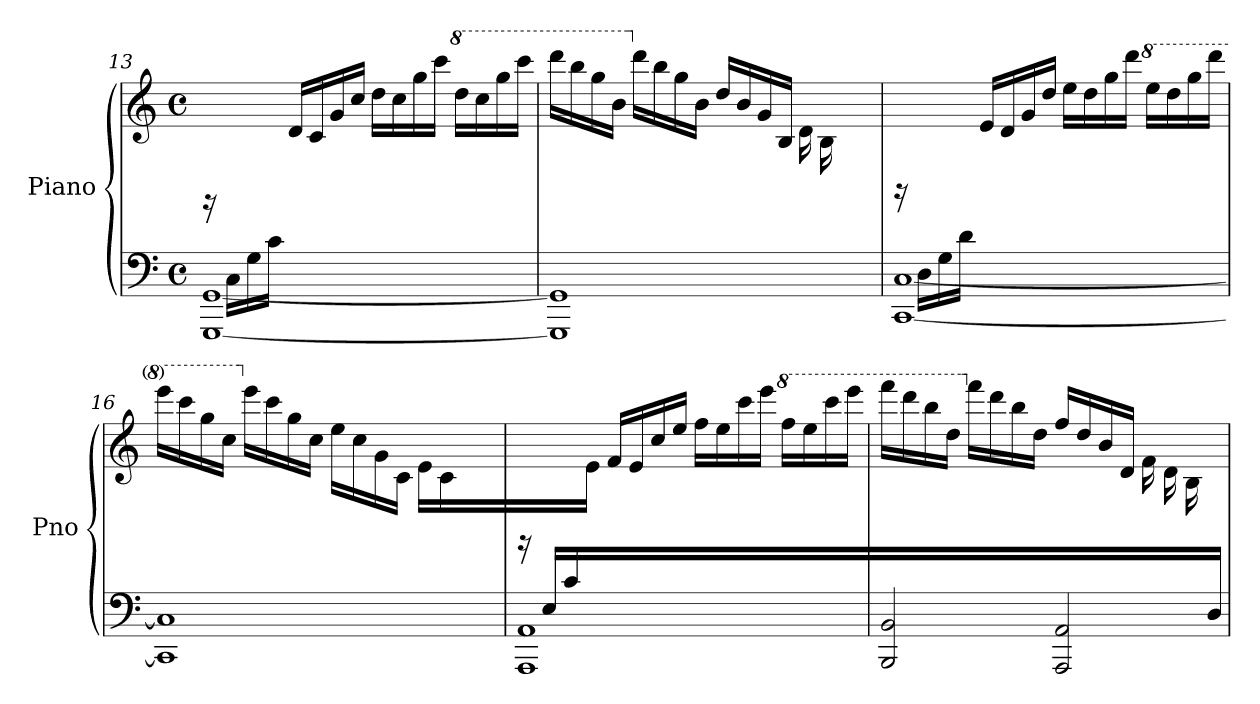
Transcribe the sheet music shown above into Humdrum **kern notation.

**kern	**kern
*part1	*part1
*staff2	*staff1
*I"Piano	*
*I'Pno	*
*clefF4	*clefG2
*k[]	*k[]
*M4/4	*M4/4
*met(c)	*met(c)
=13	=13
*^	*
16ryy	[1GGG [1GG	16rEE
16C\LL	.	8.ryy
16G\	.	.
16c\JJ	.	.
2.ryy	.	16d/LL
.	.	16c/
.	.	16g/
.	.	16cc/JJ
.	.	16dd\LL
.	.	16cc\
.	.	16gg\
.	.	16ccc\JJ
*	*	*8va
.	.	16ddd\LL
.	.	16ccc\
.	.	16ggg\
.	.	16cccc\JJ
!!LO:PB:g=z
=14	=14	=14
2..ryy	1GGG] 1GG]	16dddd\LL
.	.	16bbb\
.	.	16ggg\
.	.	16bb\JJ
*	*	*X8va
.	.	16ddd\LL
.	.	16bb\
.	.	16gg\
.	.	16b\JJ
.	.	16dd/LL
.	.	16b/
.	.	16g/
.	.	16B/JJ
.	.	16d\LL
.	.	16B\
16G/	.	8ryy
16BB/JJ	.	.
=15	=15	=15
16ryy	[1CC [1C	16rGG
16D\LL	.	8.ryy
16G\	.	.
16d\JJ	.	.
2.ryy	.	16e/LL
.	.	16d/
.	.	16g/
.	.	16dd/JJ
.	.	16ee\LL
.	.	16dd\
.	.	16gg\
.	.	16ddd\JJ
*	*	*8va
.	.	16eee\LL
.	.	16ddd\
.	.	16ggg\
.	.	16dddd\JJ
=16	=16	=16
2..ryy	1CC] 1C]	16eeee\LL
.	.	16cccc\
.	.	16ggg\
.	.	16ccc\JJ
*	*	*X8va
.	.	16eee\LL
.	.	16ccc\
.	.	16gg\
.	.	16cc\JJ
.	.	16ee\LL
.	.	16cc\
.	.	16g\
.	.	16c\JJ
.	.	16e\LL
.	.	16c\
16G/	.	8ryy
16C/JJ	.	.
!!LO:LB:g=z
=17	=17	=17
16ryy	1AAA 1AA	16rEE
16E/LL	.	8ryy
16c/	.	.
2ryy	.	16e\JJ
.	.	16f/LL
.	.	16e/
.	.	16cc/
.	.	16ee/JJ
.	.	16ff\LL
.	.	16ee\
.	.	16ccc\
4ryy	.	16eee\JJ
*	*	*8va
.	.	16fff\LL
.	.	16eee\
.	.	16cccc\
16ryy	.	16eeee\JJ
=18	=18	=18
2...ryy	2BBB/ 2BB/	16ffff\LL
.	.	16dddd\
.	.	16bbb\
.	.	16ddd\JJ
*	*	*X8va
.	.	16fff\LL
.	.	16ddd\
.	.	16bb\
.	.	16dd\JJ
.	2AAA/ 2AA/	16ff/LL
.	.	16dd/
.	.	16b/
.	.	16d/JJ
.	.	16f\LL
.	.	16d\
.	.	16B\
16D/JJ	.	16ryy
*v	*v	*
=	=
*-	*-
